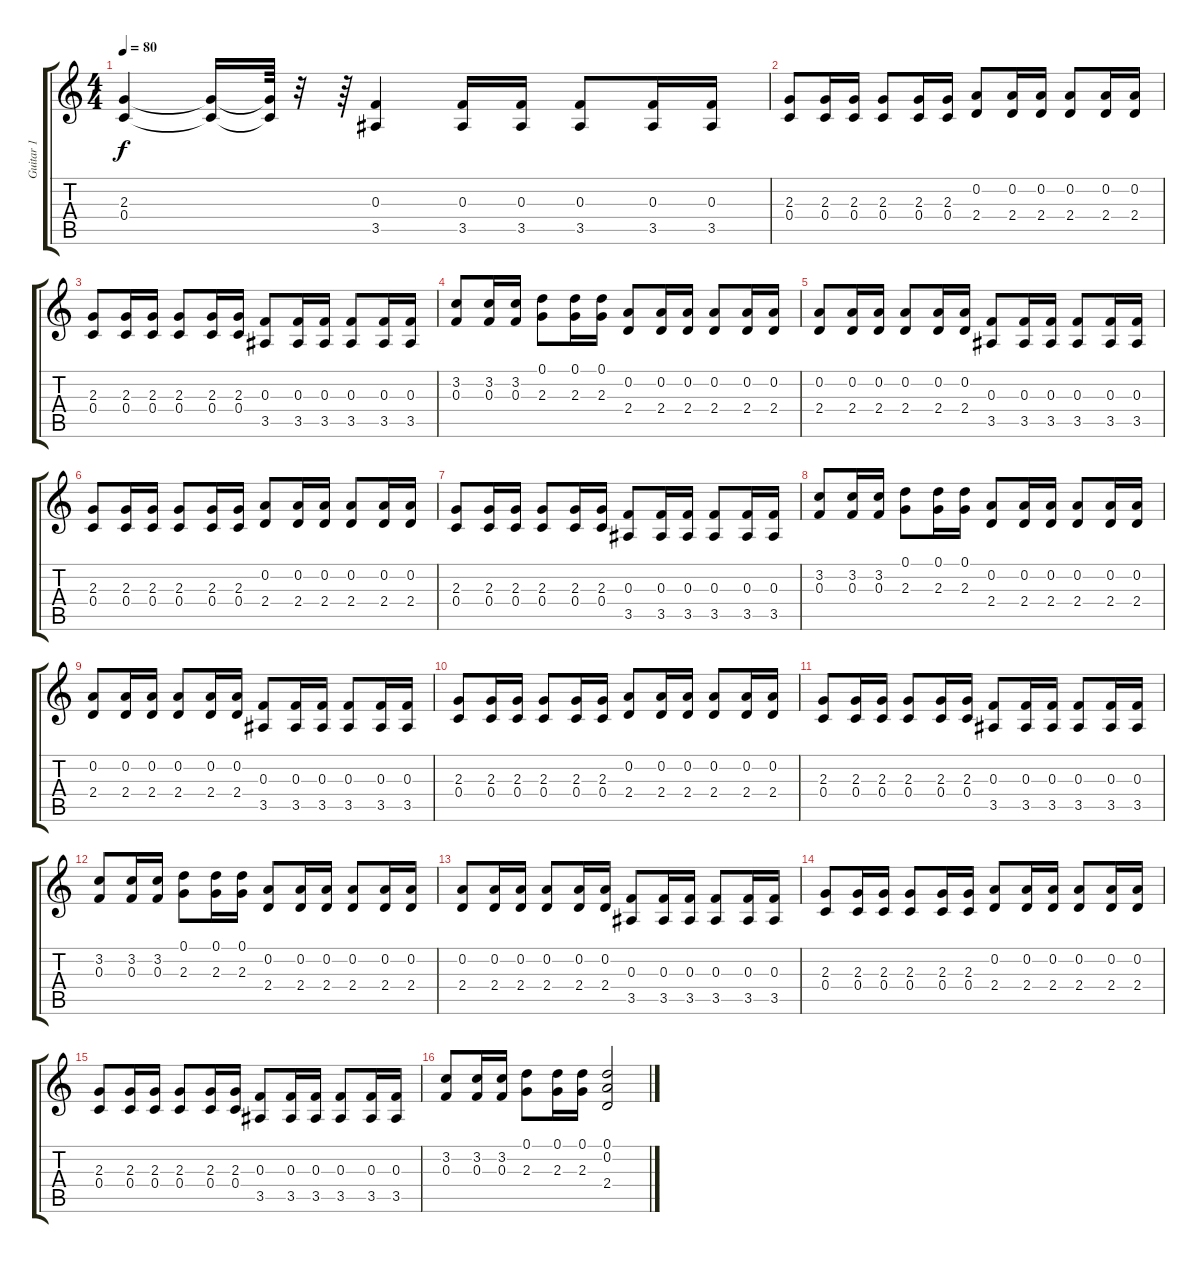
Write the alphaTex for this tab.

\track ("Guitar 1" "Guitar 1") {instrument distortionguitar}
\staff {score tabs}
\tuning (D4 A3 F3 C3 G2 D2) {hide}
\ts (4 4)
\tempo 80
\clef g2
\ks c
(2.3{t} 0.4{t}).4{dy f} (2.3{t} 0.4{t}).16 (2.3{t} 0.4{t}).64 r.32 r.64 (0.3 3.5).4 (0.3 3.5).16 (0.3 3.5).16 (0.3 3.5).8 (0.3 3.5).16 (0.3 3.5).16 |
(2.3 0.4).8 (2.3 0.4).16 (2.3 0.4).16 (2.3 0.4).8 (2.3 0.4).16 (2.3 0.4).16 (0.2 2.4).8 (0.2 2.4).16 (0.2 2.4).16 (0.2 2.4).8 (0.2 2.4).16 (0.2 2.4).16 |
(2.3 0.4).8 (2.3 0.4).16 (2.3 0.4).16 (2.3 0.4).8 (2.3 0.4).16 (2.3 0.4).16 (0.3 3.5).8 (0.3 3.5).16 (0.3 3.5).16 (0.3 3.5).8 (0.3 3.5).16 (0.3 3.5).16 |
(3.2 0.3).8 (3.2 0.3).16 (3.2 0.3).16 (0.1 2.3).8 (0.1 2.3).16 (0.1 2.3).16 (0.2 2.4).8 (0.2 2.4).16 (0.2 2.4).16 (0.2 2.4).8 (0.2 2.4).16 (0.2 2.4).16 |
(0.2 2.4).8 (0.2 2.4).16 (0.2 2.4).16 (0.2 2.4).8 (0.2 2.4).16 (0.2 2.4).16 (0.3 3.5).8 (0.3 3.5).16 (0.3 3.5).16 (0.3 3.5).8 (0.3 3.5).16 (0.3 3.5).16 |
(2.3 0.4).8 (2.3 0.4).16 (2.3 0.4).16 (2.3 0.4).8 (2.3 0.4).16 (2.3 0.4).16 (0.2 2.4).8 (0.2 2.4).16 (0.2 2.4).16 (0.2 2.4).8 (0.2 2.4).16 (0.2 2.4).16 |
(2.3 0.4).8 (2.3 0.4).16 (2.3 0.4).16 (2.3 0.4).8 (2.3 0.4).16 (2.3 0.4).16 (0.3 3.5).8 (0.3 3.5).16 (0.3 3.5).16 (0.3 3.5).8 (0.3 3.5).16 (0.3 3.5).16 |
(3.2 0.3).8 (3.2 0.3).16 (3.2 0.3).16 (0.1 2.3).8 (0.1 2.3).16 (0.1 2.3).16 (0.2 2.4).8 (0.2 2.4).16 (0.2 2.4).16 (0.2 2.4).8 (0.2 2.4).16 (0.2 2.4).16 |
(0.2 2.4).8 (0.2 2.4).16 (0.2 2.4).16 (0.2 2.4).8 (0.2 2.4).16 (0.2 2.4).16 (0.3 3.5).8 (0.3 3.5).16 (0.3 3.5).16 (0.3 3.5).8 (0.3 3.5).16 (0.3 3.5).16 |
(2.3 0.4).8 (2.3 0.4).16 (2.3 0.4).16 (2.3 0.4).8 (2.3 0.4).16 (2.3 0.4).16 (0.2 2.4).8 (0.2 2.4).16 (0.2 2.4).16 (0.2 2.4).8 (0.2 2.4).16 (0.2 2.4).16 |
(2.3 0.4).8 (2.3 0.4).16 (2.3 0.4).16 (2.3 0.4).8 (2.3 0.4).16 (2.3 0.4).16 (0.3 3.5).8 (0.3 3.5).16 (0.3 3.5).16 (0.3 3.5).8 (0.3 3.5).16 (0.3 3.5).16 |
(3.2 0.3).8 (3.2 0.3).16 (3.2 0.3).16 (0.1 2.3).8 (0.1 2.3).16 (0.1 2.3).16 (0.2 2.4).8 (0.2 2.4).16 (0.2 2.4).16 (0.2 2.4).8 (0.2 2.4).16 (0.2 2.4).16 |
(0.2 2.4).8 (0.2 2.4).16 (0.2 2.4).16 (0.2 2.4).8 (0.2 2.4).16 (0.2 2.4).16 (0.3 3.5).8 (0.3 3.5).16 (0.3 3.5).16 (0.3 3.5).8 (0.3 3.5).16 (0.3 3.5).16 |
(2.3 0.4).8 (2.3 0.4).16 (2.3 0.4).16 (2.3 0.4).8 (2.3 0.4).16 (2.3 0.4).16 (0.2 2.4).8 (0.2 2.4).16 (0.2 2.4).16 (0.2 2.4).8 (0.2 2.4).16 (0.2 2.4).16 |
(2.3 0.4).8 (2.3 0.4).16 (2.3 0.4).16 (2.3 0.4).8 (2.3 0.4).16 (2.3 0.4).16 (0.3 3.5).8 (0.3 3.5).16 (0.3 3.5).16 (0.3 3.5).8 (0.3 3.5).16 (0.3 3.5).16 |
(3.2 0.3).8 (3.2 0.3).16 (3.2 0.3).16 (0.1 2.3).8 (0.1 2.3).16 (0.1 2.3).16 (0.1 0.2 2.4).2
